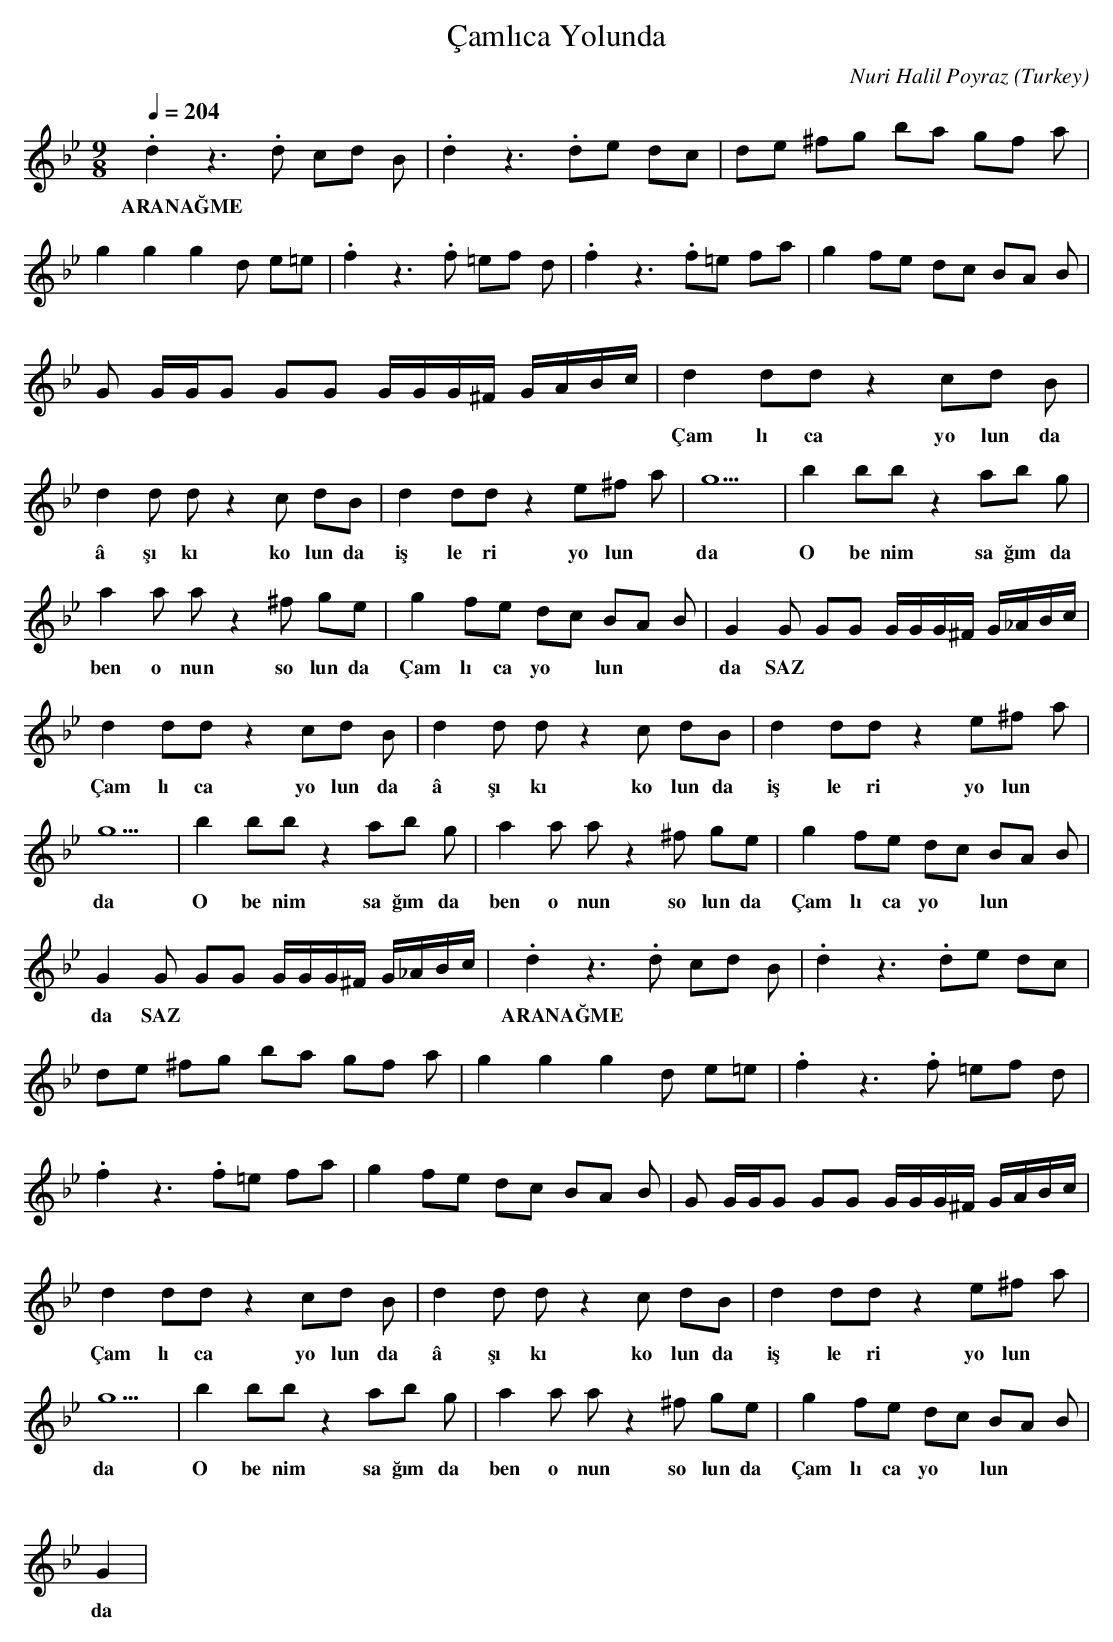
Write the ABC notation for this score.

X:1
T: Çamlıca Yolunda
C: Nuri Halil Poyraz
O: Turkey
M: 9/8
L: 1/16
K: C _B _e
Q: 1/4=204
.d4 z6.d2 c2d2 B2 | .d4z6 .d2e2 d2c2  | \
w:  ARANAĞME  |   |
d2e2 ^f2g2 b2a2 g2f2 a2 |
w:   |
g4g4g4d2 e2=e2  | .f4 z6.f2 =e2f2 d2 | \
w:   |   |
.f4z6 .f2=e2 f2a2  | g4 f2e2 d2c2 B2A2 B2 |
w:   |   |
G2 GGG2 G2G2 GGG^F GABc  | d4 d2d2 z4 c2d2 B2 |
w:   |  Çam lı ca  yo lun da   |
d4d2 d2z4c2 d2B2  | d4 d2d2 z4 e2^f2 a2 | g18  | \
w:  â şı kı  ko lun da   |  iş le ri  yo lun  |  da    |
b4 b2b2 z4 a2b2 g2 |
w:  O  be nim  sa ğım da   |
a4a2 a2z4^f2 g2e2  | g4 f2e2 d2c2 B2A2 B2 | \
w:  ben  o nun  so lun da   |  Çam lı ca  yo *  lun  |
G4G2 G2G2 GGG^F G_ABc  |
w:  da   SAZ  |
d4 d2d2 z4 c2d2 B2 | d4d2 d2z4c2 d2B2  | \
w:  Çam lı ca  yo lun da   |  â şı kı  ko lun da   |
d4 d2d2 z4 e2^f2 a2 |
w:  iş le ri  yo lun  |
g18  | b4 b2b2 z4 a2b2 g2 | a4a2 a2z4^f2 g2e2  | \
w:  da    |  O  be nim  sa ğım da   |  ben  o nun  so lun da   |
g4 f2e2 d2c2 B2A2 B2 |
w:  Çam lı ca  yo *  lun  |
G4G2 G2G2 GGG^F G_ABc  | .d4 z6.d2 c2d2 B2 | \
w:  da   SAZ  |  ARANAĞME  |
.d4z6 .d2e2 d2c2  |
w:   |
d2e2 ^f2g2 b2a2 g2f2 a2 | g4g4g4d2 e2=e2  | \
w:   |   |
.f4 z6.f2 =e2f2 d2 |
w:   |
.f4z6 .f2=e2 f2a2  | g4 f2e2 d2c2 B2A2 B2 | \
w:   |   |
G2 GGG2 G2G2 GGG^F GABc  |
w:   |
d4 d2d2 z4 c2d2 B2 | d4d2 d2z4c2 d2B2  | \
w:  Çam lı ca  yo lun da   |  â şı kı  ko lun da   |
d4 d2d2 z4 e2^f2 a2 |
w:  iş le ri  yo lun  |
g18  | b4 b2b2 z4 a2b2 g2 | a4a2 a2z4^f2 g2e2  | \
w:  da    |  O  be nim  sa ğım da   |  ben  o nun  so lun da   |
g4 f2e2 d2c2 B2A2 B2 |
w:  Çam lı ca  yo *  lun  |
G4|
w:  da    |
